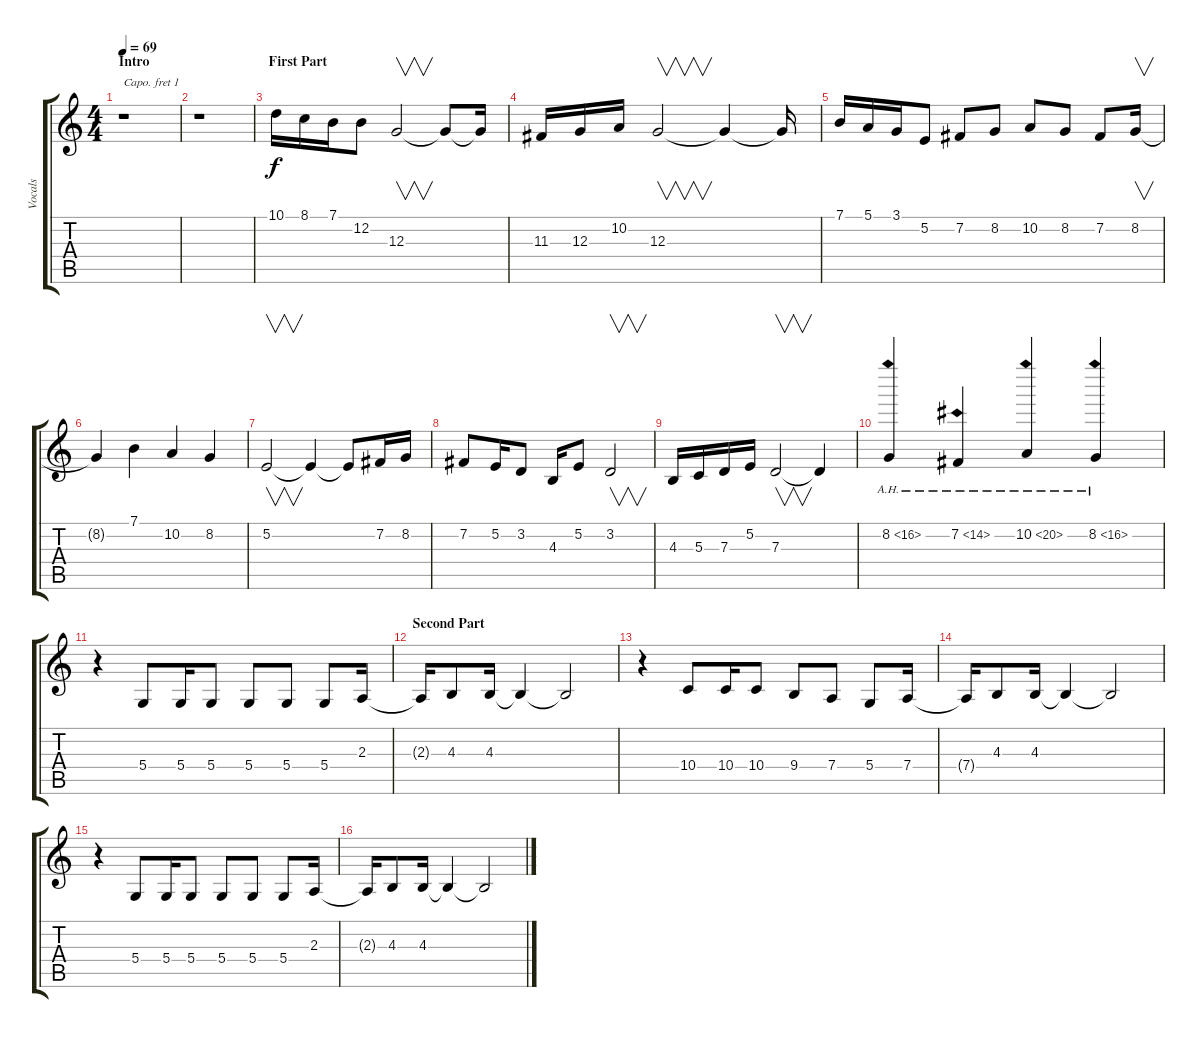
\track ("Vocals" "Vocals") {instrument voiceoohs}
\staff {score tabs}
\capo 1
\tuning (Eb4 Bb3 Gb3 Db3 Ab2 Eb2) {hide}
\ts (4 4)
\section ("" "Intro")
\tempo 69
\clef g2
\ks c
r.1{dy f instrument voiceoohs} |
r.1 |
\section ("" "First Part")
10.1.16 8.1.16 7.1.16 12.2.8 12.3.2{v} 12.3{t}.8 12.3{t}.16 |
11.3.16 12.3.16 10.2.16 12.3.2{v} 12.3{t}.4 12.3{t}.16 |
7.1.16 5.1.16 3.1.16 5.2.8 7.2.8 8.2.8 10.2.8 8.2.8 7.2.8 8.2.16{v} |
8.2{t}.4 7.1.4 10.2.4 8.2.4 |
5.2.2{v} 5.2{t}.4 5.2{t}.8 7.2.16 8.2.16 |
7.2.8 5.2.16 3.2.8 4.3.16 5.2.8 3.2.2{v} |
4.3.16 5.3.16 7.3.16 5.2.16 7.3.2{v} 7.3{t}.4 |
8.2{ah 8}.4 7.2{ah 7}.4 10.2{ah 10}.4 8.2{ah 8}.4 |
r.4 5.4.8 5.4.16 5.4.8 5.4.8 5.4.8 5.4.8 2.3.16 |
\section ("" "Second Part")
2.3{t}.16 4.3.8 4.3.16 4.3{t}.4 4.3{t}.2 |
r.4 10.4.8 10.4.16 10.4.8 9.4.8 7.4.8 5.4.8 7.4.16 |
7.4{t}.16 4.3.8 4.3.16 4.3{t}.4 4.3{t}.2 |
r.4 5.4.8 5.4.16 5.4.8 5.4.8 5.4.8 5.4.8 2.3.16 |
2.3{t}.16 4.3.8 4.3.16 4.3{t}.4 4.3{t}.2
